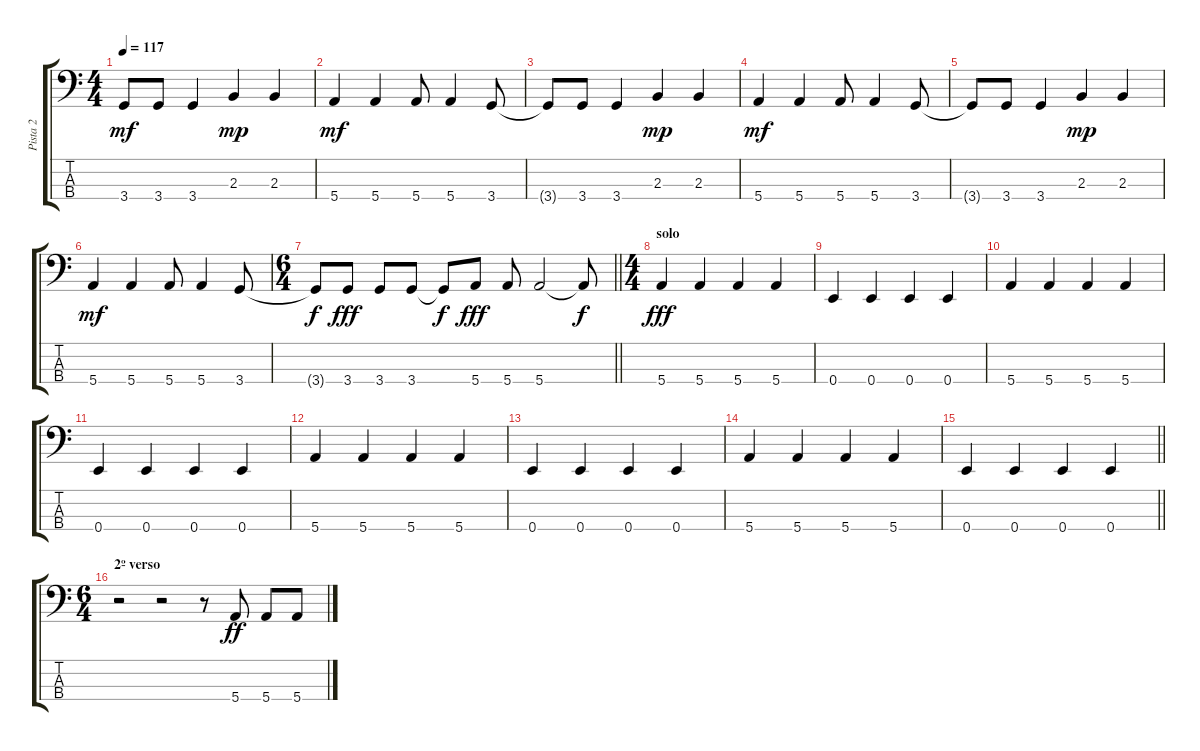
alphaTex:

\track ("Pista 2" "Pista 2") {instrument electricbassfinger}
\staff {score tabs}
\tuning (G2 D2 A1 E1) {hide}
\ts (4 4)
\tempo 117
\clef f4
\ks c
3.4{t}.8{dy mf} 3.4.8 3.4.4 2.3.4{dy mp} 2.3.4 |
5.4.4{dy mf} 5.4.4 5.4.8 5.4.4 3.4.8 |
3.4{t}.8 3.4.8 3.4.4 2.3.4{dy mp} 2.3.4 |
5.4.4{dy mf} 5.4.4 5.4.8 5.4.4 3.4.8 |
3.4{t}.8 3.4.8 3.4.4 2.3.4{dy mp} 2.3.4 |
5.4.4{dy mf} 5.4.4 5.4.8 5.4.4 3.4.8 |
\ts (6 4)
\barLineRight lightlight
3.4{t}.8{dy f} 3.4.8{dy fff} 3.4.8 3.4.8 3.4{t}.8{dy f} 5.4.8{dy fff} 5.4.8 5.4.2 5.4{t}.8{dy f} |
\ts (4 4)
\section ("" "solo")
5.4.4{dy fff} 5.4.4 5.4.4 5.4.4 |
0.4.4 0.4.4 0.4.4 0.4.4 |
5.4.4 5.4.4 5.4.4 5.4.4 |
0.4.4 0.4.4 0.4.4 0.4.4 |
5.4.4 5.4.4 5.4.4 5.4.4 |
0.4.4 0.4.4 0.4.4 0.4.4 |
5.4.4 5.4.4 5.4.4 5.4.4 |
\barLineRight lightlight
0.4.4 0.4.4 0.4.4 0.4.4 |
\ts (6 4)
\section ("" "2º verso")
r.2 r.2 r.8 5.4.8{dy ff} 5.4.8 5.4.8
